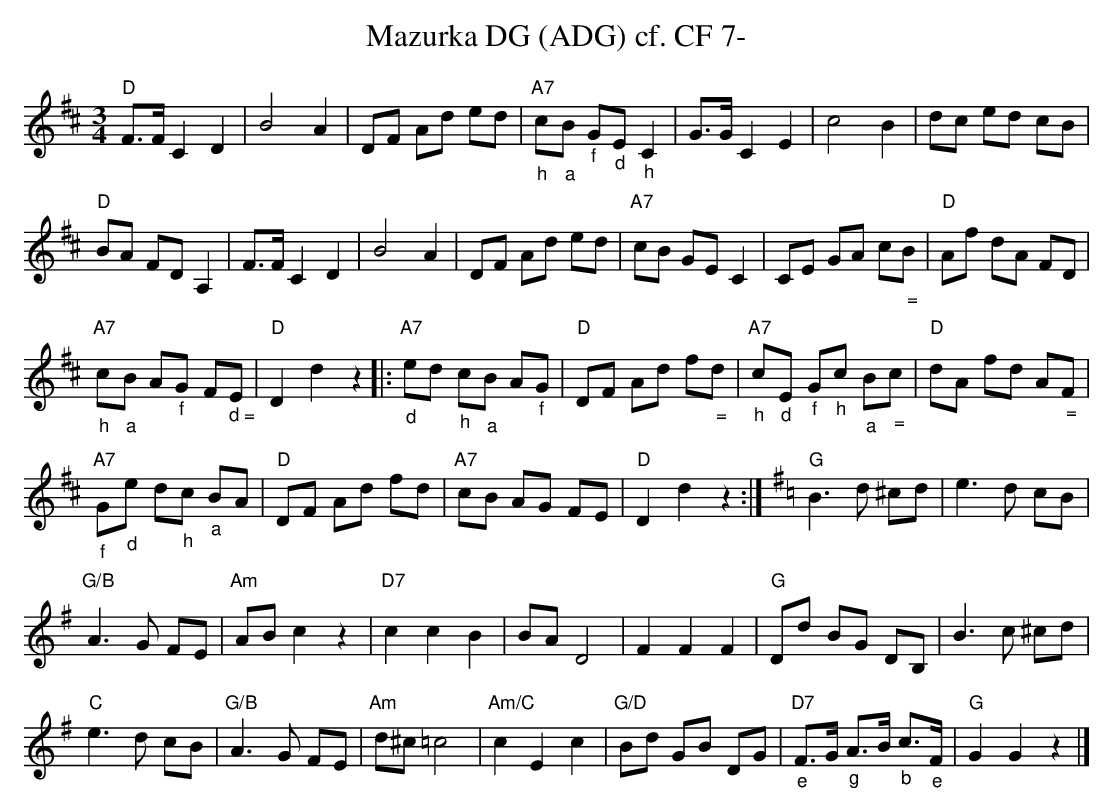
X:1
T:Mazurka DG (ADG) cf. CF 7-
M:3/4
L:1/8
K:Dmaj%%MIDI gchordon
"D"F>FC2D2 | B4A2 | DF Ad ed | "A7""_h"c"_a"B "_f"G"_d"E"_h"C2 | G>GC2E2 | c4B2 | dc ed cB |
"D"BA FDA,2 | F>FC2D2 | B4A2 | DF Ad ed | "A7"cB GEC2 | CE GA c"_ ="B | "D"Af dA FD |
"A7""_h"c"_a"B A"_f"G F"_ d ="E | "D"D2d2z2 |: "A7""_d"ed "_h"c"_a"B A"_f"G | "D"DF Ad f"_ ="d | "A7""_h"c"_d"E "_f"G"_h"c "_a"B"_ ="c | "D"dA fd A"_ ="F |
"A7""_f"G"_d"e d"_h"c "_a"BA | "D"DF Ad fd | "A7"cB AG FE | "D"D2d2z2 :| [K:Gmaj] "G"B3d ^cd | e3d cB |
"G/B"A3G FE | "Am"ABc2z2 | "D7"c2c2B2 | BAD4 | F2F2F2 | "G"Dd BG DB, | B3c ^cd |
"C"e3d cB | "G/B"A3G FE | "Am"d^c=c4 | "Am/C"c2E2c2 | "G/D"Bd GB DG | "D7""_e"F>G "_g"A>B "_b"c>"_e"F | "G"G2G2z2 |]
